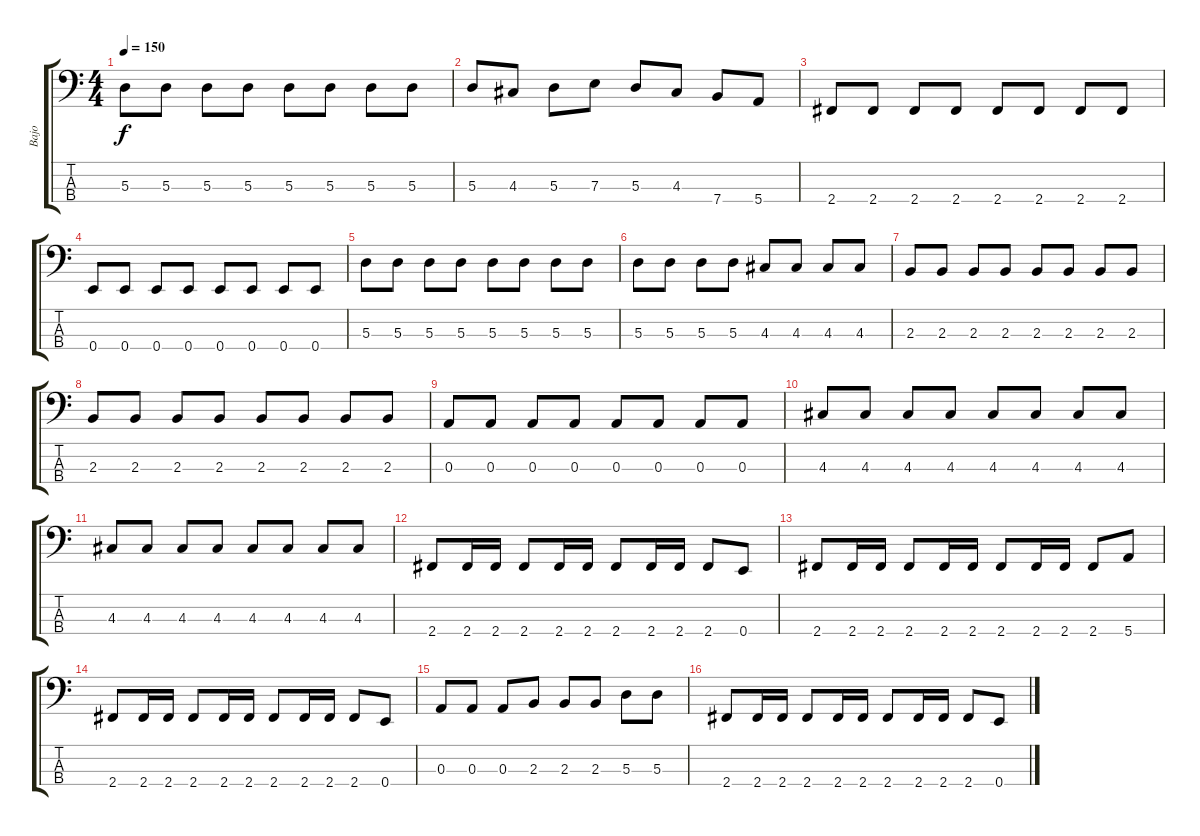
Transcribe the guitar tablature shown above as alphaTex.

\track ("Bajo" "Bajo") {instrument electricbassfinger}
\staff {score tabs}
\tuning (G2 D2 A1 E1) {hide}
\ts (4 4)
\tempo 150
\clef f4
\ks c
5.3.8{dy f} 5.3.8 5.3.8 5.3.8 5.3.8 5.3.8 5.3.8 5.3.8 |
5.3.8 4.3.8 5.3.8 7.3.8 5.3.8 4.3.8 7.4.8 5.4.8 |
2.4.8 2.4.8 2.4.8 2.4.8 2.4.8 2.4.8 2.4.8 2.4.8 |
0.4.8 0.4.8 0.4.8 0.4.8 0.4.8 0.4.8 0.4.8 0.4.8 |
5.3.8 5.3.8 5.3.8 5.3.8 5.3.8 5.3.8 5.3.8 5.3.8 |
5.3.8 5.3.8 5.3.8 5.3.8 4.3.8 4.3.8 4.3.8 4.3.8 |
2.3.8 2.3.8 2.3.8 2.3.8 2.3.8 2.3.8 2.3.8 2.3.8 |
2.3.8 2.3.8 2.3.8 2.3.8 2.3.8 2.3.8 2.3.8 2.3.8 |
0.3.8 0.3.8 0.3.8 0.3.8 0.3.8 0.3.8 0.3.8 0.3.8 |
4.3.8 4.3.8 4.3.8 4.3.8 4.3.8 4.3.8 4.3.8 4.3.8 |
4.3.8 4.3.8 4.3.8 4.3.8 4.3.8 4.3.8 4.3.8 4.3.8 |
2.4.8 2.4.16 2.4.16 2.4.8 2.4.16 2.4.16 2.4.8 2.4.16 2.4.16 2.4.8 0.4.8 |
2.4.8 2.4.16 2.4.16 2.4.8 2.4.16 2.4.16 2.4.8 2.4.16 2.4.16 2.4.8 5.4.8 |
2.4.8 2.4.16 2.4.16 2.4.8 2.4.16 2.4.16 2.4.8 2.4.16 2.4.16 2.4.8 0.4.8 |
0.3.8 0.3.8 0.3.8 2.3.8 2.3.8 2.3.8 5.3.8 5.3.8 |
2.4.8 2.4.16 2.4.16 2.4.8 2.4.16 2.4.16 2.4.8 2.4.16 2.4.16 2.4.8 0.4.8
